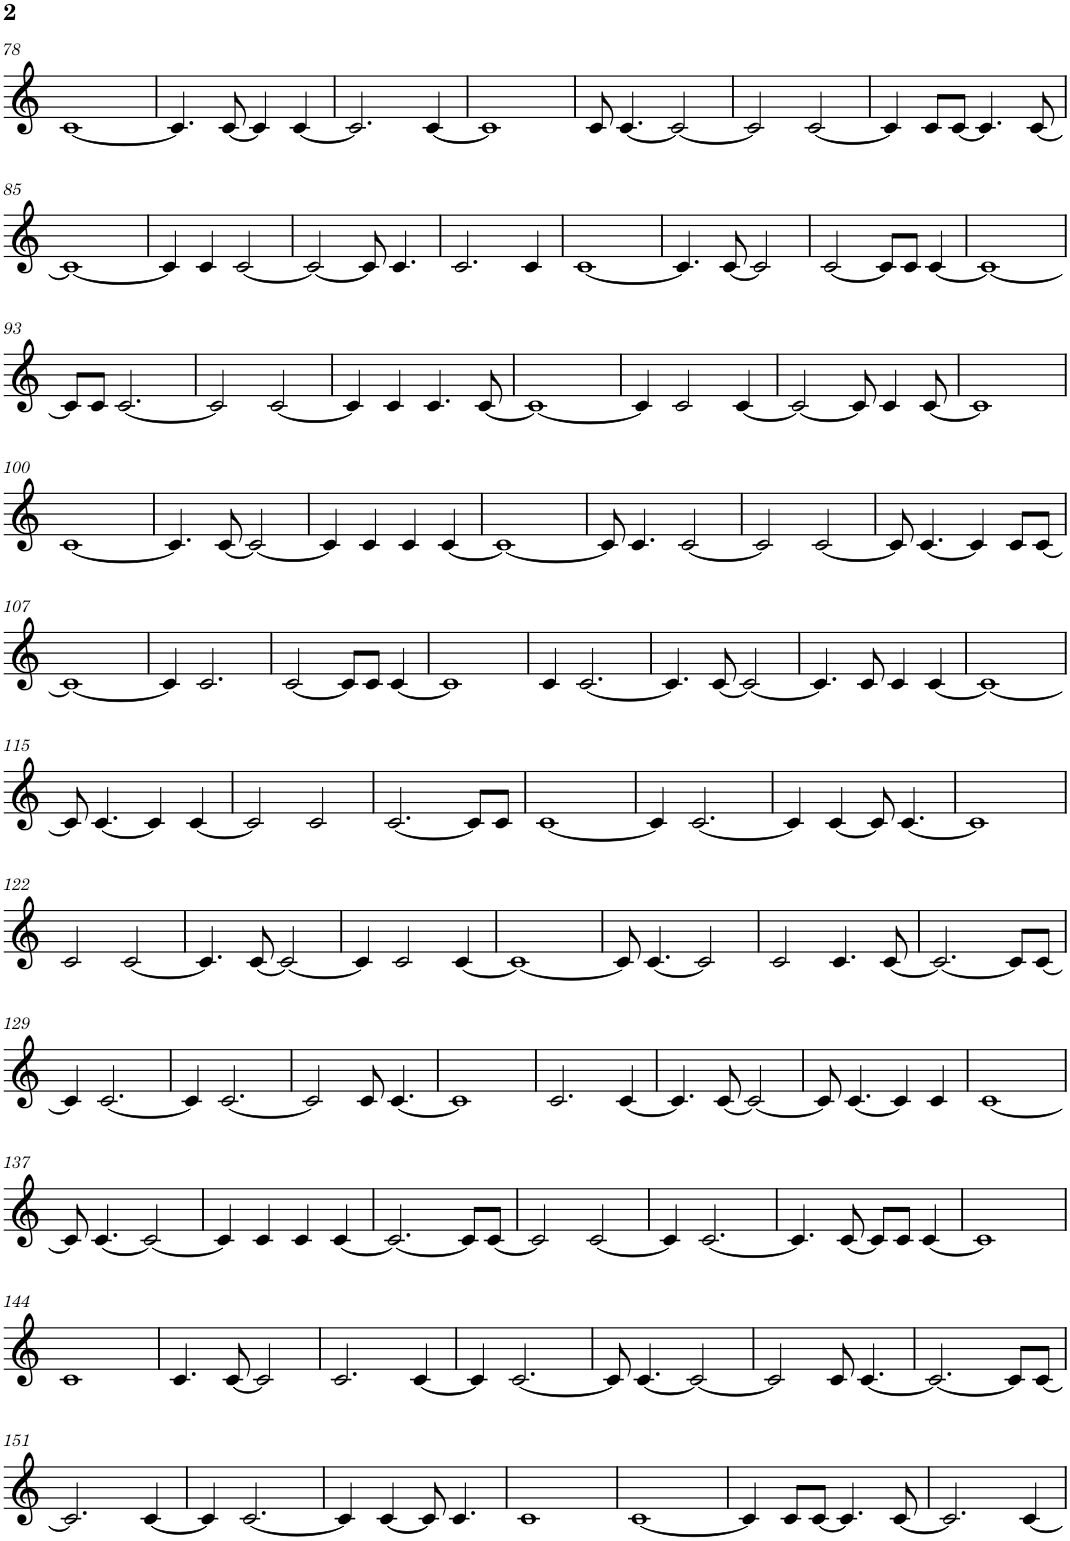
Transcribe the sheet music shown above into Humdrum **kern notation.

**kern
*part1
*staff1
*I"Piano
*I'Pno.
!!LO:PB:g=z
*clefG2
*k[]
*M4/4
=78
[1c
=79
4.c/]
[8c/
4c/]
[4c/
=80
2.c/]
[4c/
=81
1c]
=82
8c/
[4.c/
2c/_
=83
2c/]
[2c/
=84
4c/]
8c/L
[8c/J
4.c/]
[8c/
!!LO:LB:g=z
=85
1c_
=86
4c/]
4c/
[2c/
=87
2c/_
8c/]
4.c/
=88
2.c/
4c/
=89
[1c
=90
4.c/]
[8c/
2c/]
=91
[2c/
8c/L]
8c/J
[4c/
=92
1c_
!!LO:LB:g=z
=93
8c/L]
8c/J
[2.c/
=94
2c/]
[2c/
=95
4c/]
4c/
4.c/
[8c/
=96
1c_
=97
4c/]
2c/
[4c/
=98
2c/_
8c/]
4c/
[8c/
=99
1c]
!!LO:LB:g=z
=100
[1c
=101
4.c/]
[8c/
2c/_
=102
4c/]
4c/
4c/
[4c/
=103
1c_
=104
8c/]
4.c/
[2c/
=105
2c/]
[2c/
=106
8c/]
[4.c/
4c/]
8c/L
[8c/J
!!LO:LB:g=z
=107
1c_
=108
4c/]
2.c/
=109
[2c/
8c/L]
8c/J
[4c/
=110
1c]
=111
4c/
[2.c/
=112
4.c/]
[8c/
2c/_
=113
4.c/]
8c/
4c/
[4c/
=114
1c_
!!LO:LB:g=z
=115
8c/]
[4.c/
4c/]
[4c/
=116
2c/]
2c/
=117
[2.c/
8c/L]
8c/J
=118
[1c
=119
4c/]
[2.c/
=120
4c/]
[4c/
8c/]
[4.c/
=121
1c]
!!LO:LB:g=z
=122
2c/
[2c/
=123
4.c/]
[8c/
2c/_
=124
4c/]
2c/
[4c/
=125
1c_
=126
8c/]
[4.c/
2c/]
=127
2c/
4.c/
[8c/
=128
2.c/_
8c/L]
[8c/J
!!LO:LB:g=z
=129
4c/]
[2.c/
=130
4c/]
[2.c/
=131
2c/]
8c/
[4.c/
=132
1c]
=133
2.c/
[4c/
=134
4.c/]
[8c/
2c/_
=135
8c/]
[4.c/
4c/]
4c/
=136
[1c
!!LO:LB:g=z
=137
8c/]
[4.c/
2c/_
=138
4c/]
4c/
4c/
[4c/
=139
2.c/_
8c/L]
[8c/J
=140
2c/]
[2c/
=141
4c/]
[2.c/
=142
4.c/]
[8c/
8c/L]
8c/J
[4c/
=143
1c]
!!LO:LB:g=z
=144
1c
=145
4.c/
[8c/
2c/]
=146
2.c/
[4c/
=147
4c/]
[2.c/
=148
8c/]
[4.c/
2c/_
=149
2c/]
8c/
[4.c/
=150
2.c/_
8c/L]
[8c/J
!!LO:LB:g=z
=151
2.c/]
[4c/
=152
4c/]
[2.c/
=153
4c/]
[4c/
8c/]
4.c/
=154
1c
=155
[1c
=156
4c/]
8c/L
[8c/J
4.c/]
[8c/
=157
2.c/]
[4c/
=
*-
